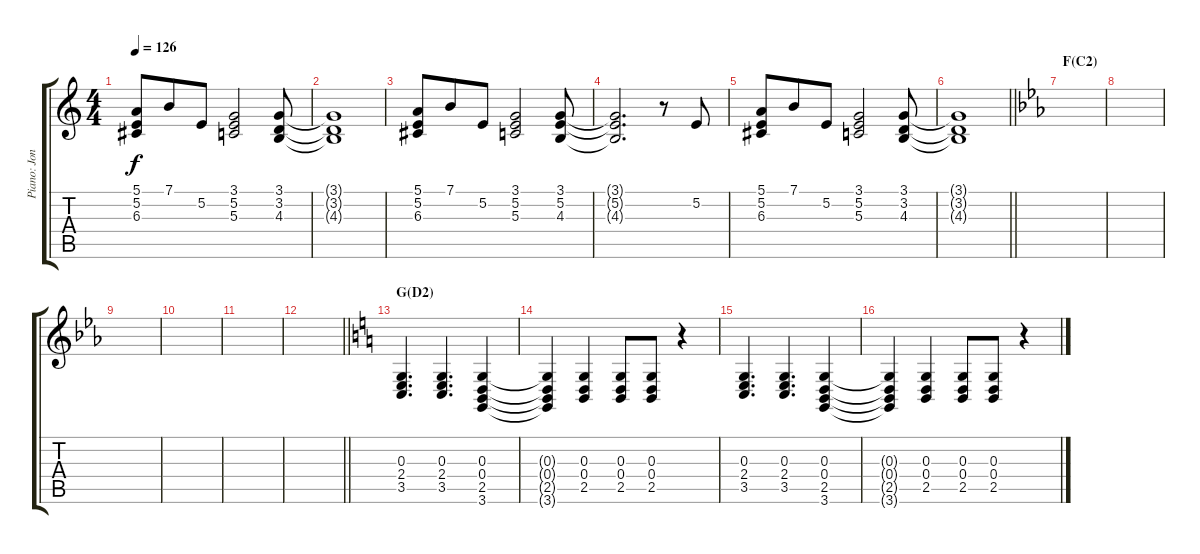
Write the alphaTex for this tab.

\track ("Piano: Jon" "Piano: Jon") {instrument electricgrandpiano}
\staff {score tabs}
\tuning (E4 B3 G3 D3 A2 E2) {hide}
\ts (4 4)
\tempo 126
\clef g2
\ks c
(5.1 5.2 6.3).8{dy f} 7.1.8{beam merge} 5.2.8 (3.1 5.2 5.3).2 (3.1 3.2 4.3).8 |
(3.1{t} 3.2{t} 4.3{t}).1 |
(5.1 5.2 6.3).8 7.1.8{beam merge} 5.2.8 (3.1 5.2 5.3).2 (3.1 5.2 4.3).8 |
(3.1{t} 5.2{t} 4.3{t}).2{d} r.8 5.2.8 |
(5.1 5.2 6.3).8 7.1.8{beam merge} 5.2.8 (3.1 5.2 5.3).2 (3.1 3.2 4.3).8 |
\barLineRight lightlight
(3.1{t} 3.2{t} 4.3{t}).1 |
\section ("" "F(C2)")
\ks eb
|
|
|
|
|
\barLineRight lightlight
|
\section ("" "G(D2)")
\ks c
(0.3 2.4 3.5).4{d} (0.3 2.4 3.5).4{d} (0.3 0.4 2.5 3.6).4 |
(0.3{t} 0.4{t} 2.5{t} 3.6{t}).4 (0.3 0.4 2.5).4 (0.3 0.4 2.5).8 (0.3 0.4 2.5).8 r.4 |
(0.3 2.4 3.5).4{d} (0.3 2.4 3.5).4{d} (0.3 0.4 2.5 3.6).4 |
(0.3{t} 0.4{t} 2.5{t} 3.6{t}).4 (0.3 0.4 2.5).4 (0.3 0.4 2.5).8 (0.3 0.4 2.5).8 r.4
